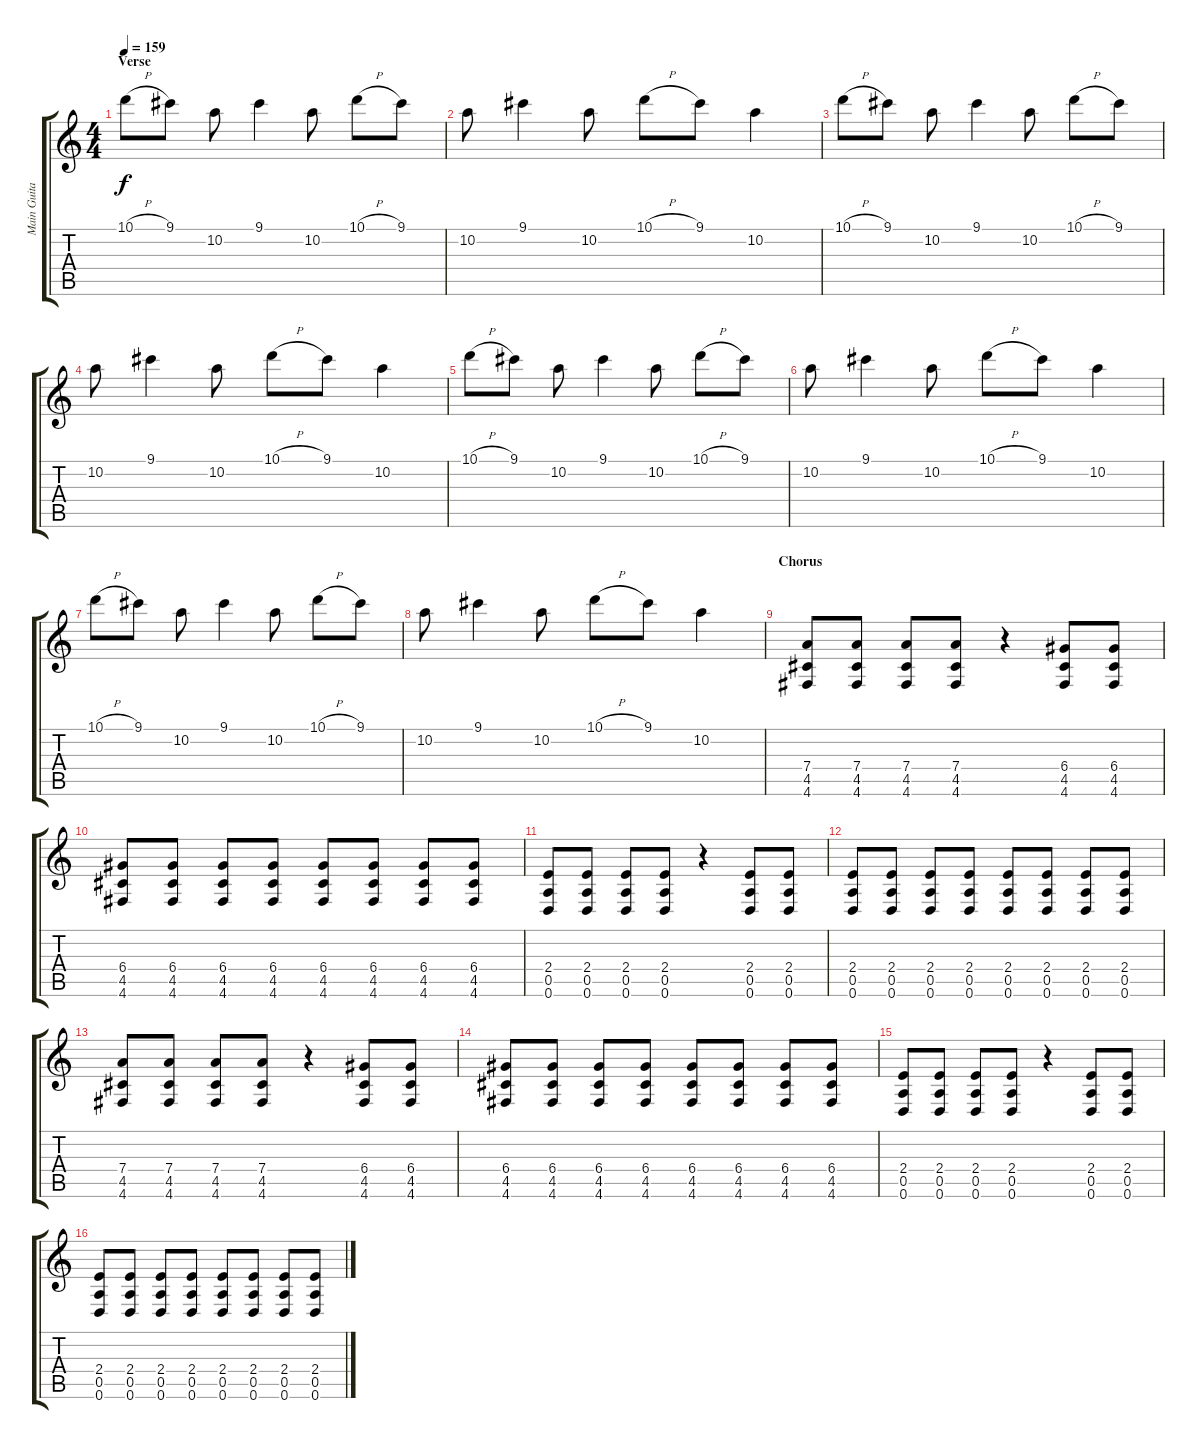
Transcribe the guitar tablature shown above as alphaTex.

\track ("Main Guitar" "Main Guita") {instrument acousticguitarsteel}
\staff {score tabs}
\tuning (E4 B3 G3 D3 A2 D2) {hide}
\ts (4 4)
\section ("" "Verse")
\tempo 159
\clef g2
\ks c
10.1{h}.8{dy f} 9.1.8 10.2.8 9.1.4 10.2.8 10.1{h}.8 9.1.8 |
10.2.8 9.1.4 10.2.8 10.1{h}.8 9.1.8 10.2.4 |
10.1{h}.8 9.1.8 10.2.8 9.1.4 10.2.8 10.1{h}.8 9.1.8 |
10.2.8 9.1.4 10.2.8 10.1{h}.8 9.1.8 10.2.4 |
10.1{h}.8 9.1.8 10.2.8 9.1.4 10.2.8 10.1{h}.8 9.1.8 |
10.2.8 9.1.4 10.2.8 10.1{h}.8 9.1.8 10.2.4 |
10.1{h}.8 9.1.8 10.2.8 9.1.4 10.2.8 10.1{h}.8 9.1.8 |
10.2.8 9.1.4 10.2.8 10.1{h}.8 9.1.8 10.2.4 |
\section ("" "Chorus")
(7.4 4.5 4.6).8{volume 10 instrument distortionguitar} (7.4 4.5 4.6).8 (7.4 4.5 4.6).8 (7.4 4.5 4.6).8 r.4 (6.4 4.5 4.6).8 (6.4 4.5 4.6).8 |
(6.4 4.5 4.6).8 (6.4 4.5 4.6).8 (6.4 4.5 4.6).8 (6.4 4.5 4.6).8 (6.4 4.5 4.6).8 (6.4 4.5 4.6).8 (6.4 4.5 4.6).8 (6.4 4.5 4.6).8 |
(2.4 0.5 0.6).8 (2.4 0.5 0.6).8 (2.4 0.5 0.6).8 (2.4 0.5 0.6).8 r.4 (2.4 0.5 0.6).8 (2.4 0.5 0.6).8 |
(2.4 0.5 0.6).8 (2.4 0.5 0.6).8 (2.4 0.5 0.6).8 (2.4 0.5 0.6).8 (2.4 0.5 0.6).8 (2.4 0.5 0.6).8 (2.4 0.5 0.6).8 (2.4 0.5 0.6).8 |
(7.4 4.5 4.6).8 (7.4 4.5 4.6).8 (7.4 4.5 4.6).8 (7.4 4.5 4.6).8 r.4 (6.4 4.5 4.6).8 (6.4 4.5 4.6).8 |
(6.4 4.5 4.6).8 (6.4 4.5 4.6).8 (6.4 4.5 4.6).8 (6.4 4.5 4.6).8 (6.4 4.5 4.6).8 (6.4 4.5 4.6).8 (6.4 4.5 4.6).8 (6.4 4.5 4.6).8 |
(2.4 0.5 0.6).8 (2.4 0.5 0.6).8 (2.4 0.5 0.6).8 (2.4 0.5 0.6).8 r.4 (2.4 0.5 0.6).8 (2.4 0.5 0.6).8 |
(2.4 0.5 0.6).8 (2.4 0.5 0.6).8 (2.4 0.5 0.6).8 (2.4 0.5 0.6).8 (2.4 0.5 0.6).8 (2.4 0.5 0.6).8 (2.4 0.5 0.6).8 (2.4 0.5 0.6).8
